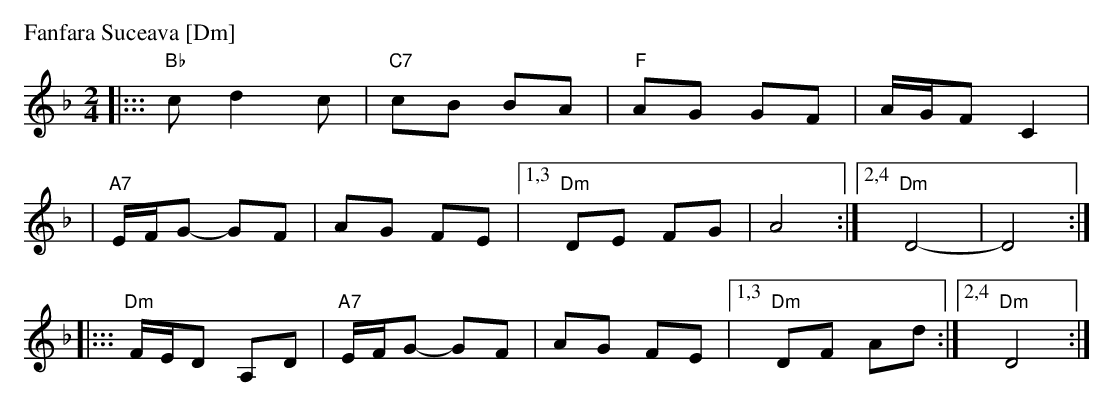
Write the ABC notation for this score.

X:1
P: Fanfara Suceava [Dm]
M: 2/4
L: 1/8
K: Dm
|::: "Bb"c d2 c | "C7"cB BA \
| "F"AG GF | A/G/F C2 |
| "A7"E/F/G- GF | AG FE \
|1,3 "Dm"DE FG | A4 \
:|2,4 "Dm"D4- | D4 :|
|::: "Dm"F/E/D A,D | "A7"E/F/G- GF \
| AG FE |1,3 "Dm"DF Ad :|2,4 "Dm"D4 :|
